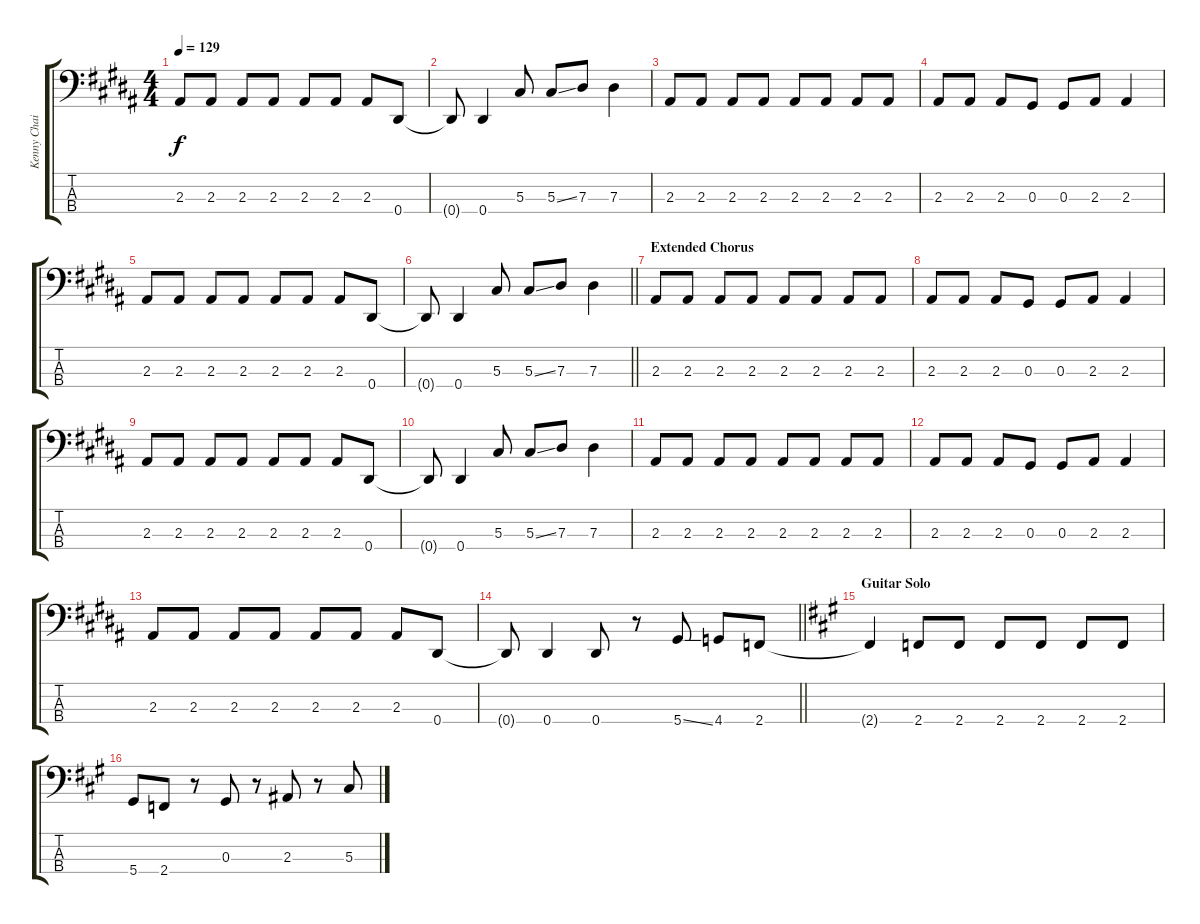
\track ("Kenny Chaisson" "Kenny Chai") {instrument electricbasspick}
\staff {score tabs}
\tuning (Gb2 Db2 Ab1 Eb1) {hide}
\ts (4 4)
\tempo 129
\clef f4
\ks b
2.3.8{dy f} 2.3.8 2.3.8 2.3.8 2.3.8 2.3.8 2.3.8 0.4.8 |
0.4{t}.8 0.4.4 5.3.8 5.3{ss}.8 7.3.8 7.3.4 |
2.3.8 2.3.8 2.3.8 2.3.8 2.3.8 2.3.8 2.3.8 2.3.8 |
2.3.8 2.3.8 2.3.8 0.3.8 0.3.8 2.3.8 2.3.4 |
2.3.8 2.3.8 2.3.8 2.3.8 2.3.8 2.3.8 2.3.8 0.4.8 |
\barLineRight lightlight
0.4{t}.8 0.4.4 5.3.8 5.3{ss}.8 7.3.8 7.3.4 |
\section ("" "Extended Chorus")
2.3.8 2.3.8 2.3.8 2.3.8 2.3.8 2.3.8 2.3.8 2.3.8 |
2.3.8 2.3.8 2.3.8 0.3.8 0.3.8 2.3.8 2.3.4 |
2.3.8 2.3.8 2.3.8 2.3.8 2.3.8 2.3.8 2.3.8 0.4.8 |
0.4{t}.8 0.4.4 5.3.8 5.3{ss}.8 7.3.8 7.3.4 |
2.3.8 2.3.8 2.3.8 2.3.8 2.3.8 2.3.8 2.3.8 2.3.8 |
2.3.8 2.3.8 2.3.8 0.3.8 0.3.8 2.3.8 2.3.4 |
2.3.8 2.3.8 2.3.8 2.3.8 2.3.8 2.3.8 2.3.8 0.4.8 |
\barLineRight lightlight
0.4{t}.8 0.4.4 0.4.8 r.8 5.4{ss}.8 4.4.8 2.4.8 |
\section ("" "Guitar Solo")
\ks a
2.4{t}.4 2.4.8 2.4.8 2.4.8 2.4.8 2.4.8 2.4.8 |
5.4.8 2.4.8 r.8 0.3.8 r.8 2.3.8 r.8 5.3.8
